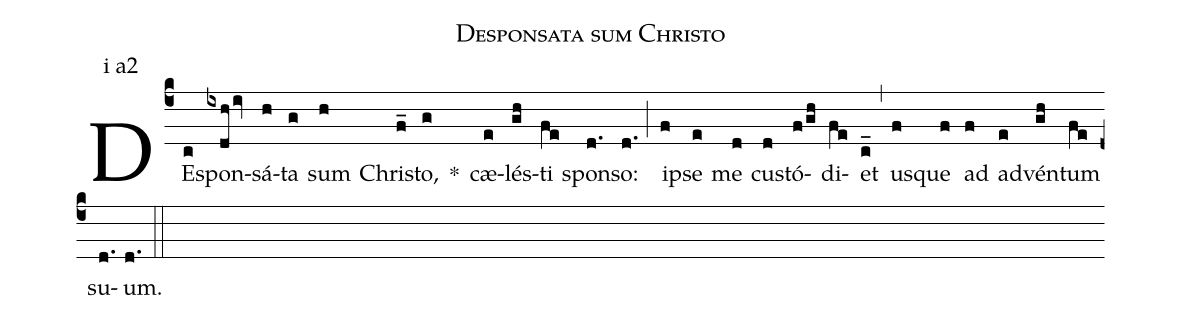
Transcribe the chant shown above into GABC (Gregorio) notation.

name: Desponsata sum Christo;
annotation: i a2;
mode: 1;
%%
(c4)
DEs(c)pon(ixdh/iv)sá(h)ta(g) sum(h) Chri(f_)sto,(g) *()
cæ(e)lés(gh)ti(fe) spon(d.)so:(d.) (;)
i(f)pse(e) me(d) cus(d)tó(f/gh)di(fe)et(c_) (,)
us(f)que(f) ad(f) ad(e)vén(gh)tum(fe) su(d.)um.(d.) (::)
